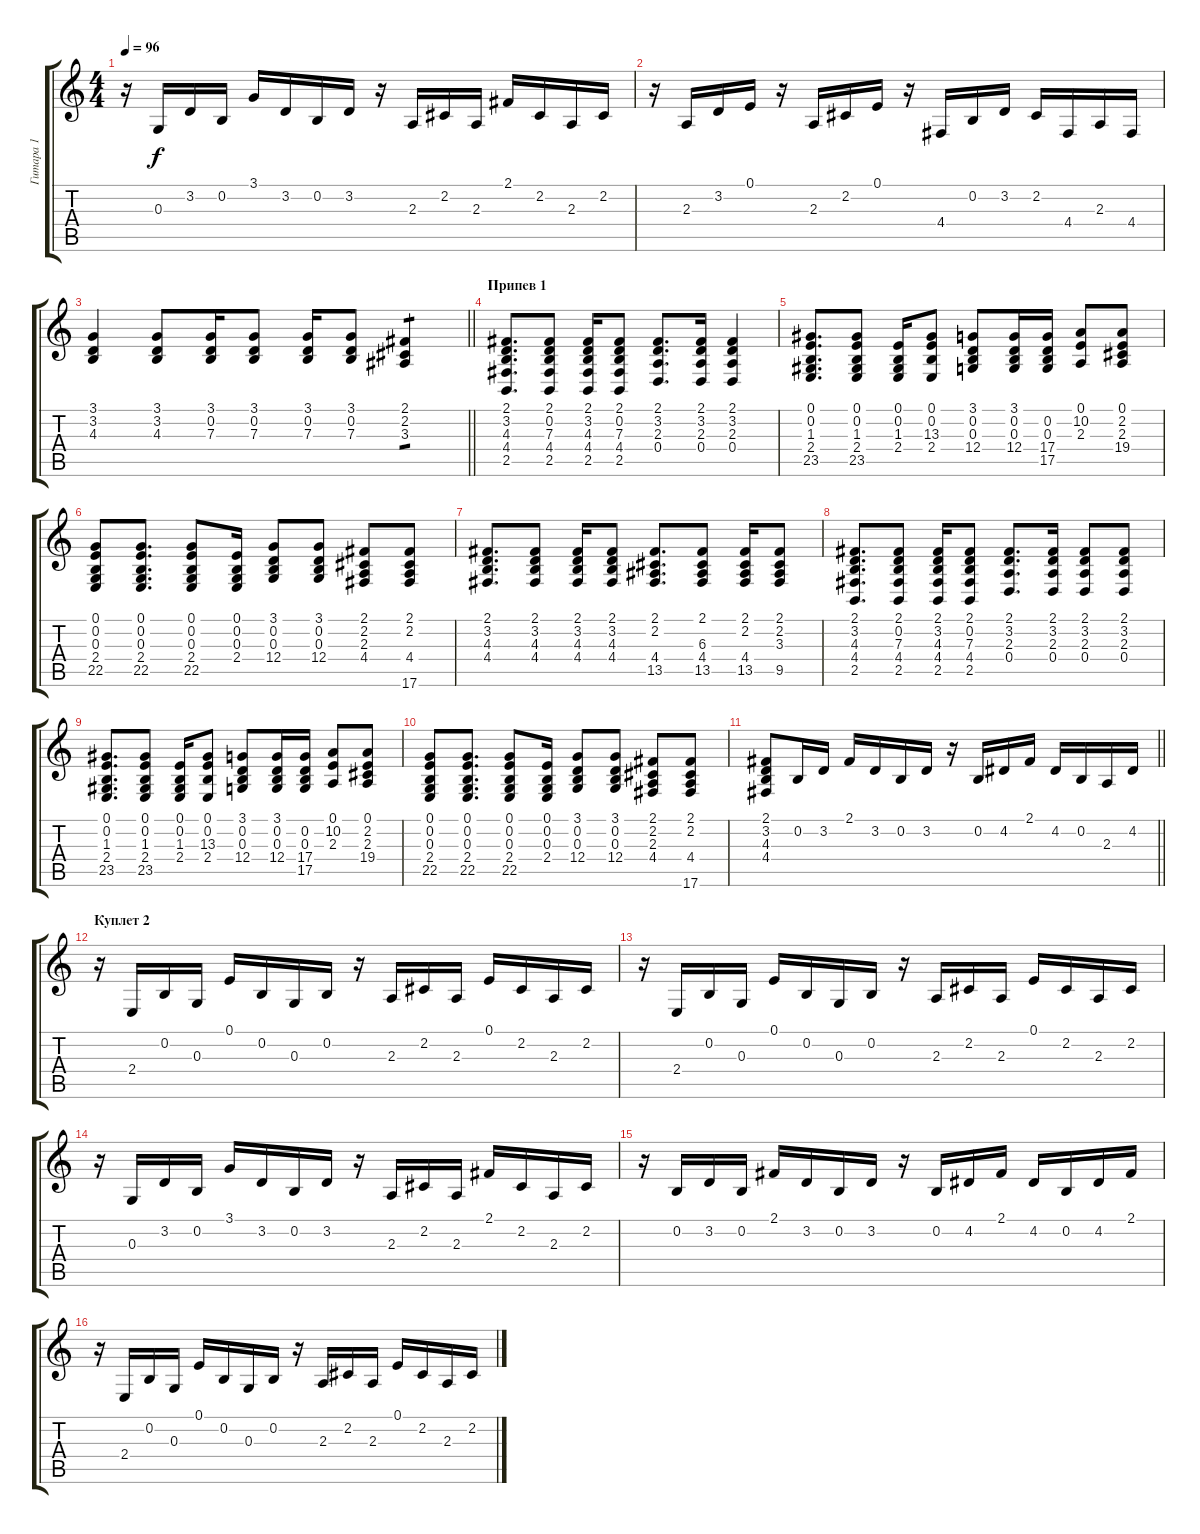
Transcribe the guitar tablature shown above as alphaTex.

\track ("Гитара 1" "Гитара 1") {instrument koto}
\staff {score tabs}
\tuning (E4 B3 G3 D3 A2 E2) {hide}
\ts (4 4)
\tempo 96
\clef g2
\ks c
r.16{dy f} 0.3.16 3.2.16 0.2.16 3.1.16 3.2.16 0.2.16 3.2.16 r.16 2.3.16 2.2.16 2.3.16 2.1.16 2.2.16 2.3.16 2.2.16 |
r.16 2.3.16 3.2.16 0.1.16 r.16 2.3.16 2.2.16 0.1.16 r.16 4.4.16 0.2.16 3.2.16 2.2.16 4.4.16 2.3.16 4.4.16 |
\barLineRight lightlight
(3.1 3.2 4.3).4 (3.1 3.2 4.3).8 (3.1 0.2 7.3).16 (3.1 0.2 7.3).8 (3.1 0.2 7.3).16 (3.1 0.2 7.3).8 (2.1 2.2 3.3).4{tp 1} |
\section ("" "Припев 1")
(2.1 3.2 4.3 4.4 2.5).8{d} (2.1 0.2 7.3 4.4 2.5).8 (2.1 3.2 4.3 4.4 2.5).16 (2.1 0.2 7.3 4.4 2.5).8 (2.1 3.2 2.3 0.4).8{d} (2.1 3.2 2.3 0.4).16 (2.1 3.2 2.3 0.4).4 |
(0.1 0.2 1.3 2.4 23.5).8{d} (0.1 0.2 1.3 2.4 23.5).8 (0.1 0.2 1.3 2.4).16 (0.1 0.2 13.3 2.4).8 (3.1 0.2 0.3 12.4).8 (3.1 0.2 0.3 12.4).16 (0.2 0.3 17.4 17.5).16 (0.1 10.2 2.3).8 (0.1 2.2 2.3 19.4).8 |
(0.1 0.2 0.3 2.4 22.5).8 (0.1 0.2 0.3 2.4 22.5).8{d} (0.1 0.2 0.3 2.4 22.5).8 (0.1 0.2 0.3 2.4).16 (3.1 0.2 0.3 12.4).8 (3.1 0.2 0.3 12.4).8 (2.1 2.2 2.3 4.4).8 (2.1 2.2 4.4 17.6).8 |
(2.1 3.2 4.3 4.4).8{d} (2.1 3.2 4.3 4.4).8 (2.1 3.2 4.3 4.4).16 (2.1 3.2 4.3 4.4).8 (2.1 2.2 4.4 13.5).8{d} (2.1 6.3 4.4 13.5).8 (2.1 2.2 4.4 13.5).16 (2.1 2.2 3.3 9.5).8 |
(2.1 3.2 4.3 4.4 2.5).8{d} (2.1 0.2 7.3 4.4 2.5).8 (2.1 3.2 4.3 4.4 2.5).16 (2.1 0.2 7.3 4.4 2.5).8 (2.1 3.2 2.3 0.4).8{d} (2.1 3.2 2.3 0.4).16 (2.1 3.2 2.3 0.4).8 (2.1 3.2 2.3 0.4).8 |
(0.1 0.2 1.3 2.4 23.5).8{d} (0.1 0.2 1.3 2.4 23.5).8 (0.1 0.2 1.3 2.4).16 (0.1 0.2 13.3 2.4).8 (3.1 0.2 0.3 12.4).8 (3.1 0.2 0.3 12.4).16 (0.2 0.3 17.4 17.5).16 (0.1 10.2 2.3).8 (0.1 2.2 2.3 19.4).8 |
(0.1 0.2 0.3 2.4 22.5).8 (0.1 0.2 0.3 2.4 22.5).8{d} (0.1 0.2 0.3 2.4 22.5).8 (0.1 0.2 0.3 2.4).16 (3.1 0.2 0.3 12.4).8 (3.1 0.2 0.3 12.4).8 (2.1 2.2 2.3 4.4).8 (2.1 2.2 4.4 17.6).8 |
\barLineRight lightlight
(2.1 3.2 4.3 4.4).8 0.2.16 3.2.16 2.1.16 3.2.16 0.2.16 3.2.16 r.16 0.2.16 4.2.16 2.1.16 4.2.16 0.2.16 2.3.16 4.2.16 |
\section ("" "Куплет 2")
r.16 2.4.16 0.2.16 0.3.16 0.1.16 0.2.16 0.3.16 0.2.16 r.16 2.3.16 2.2.16 2.3.16 0.1.16 2.2.16 2.3.16 2.2.16 |
r.16 2.4.16 0.2.16 0.3.16 0.1.16 0.2.16 0.3.16 0.2.16 r.16 2.3.16 2.2.16 2.3.16 0.1.16 2.2.16 2.3.16 2.2.16 |
r.16 0.3.16 3.2.16 0.2.16 3.1.16 3.2.16 0.2.16 3.2.16 r.16 2.3.16 2.2.16 2.3.16 2.1.16 2.2.16 2.3.16 2.2.16 |
r.16 0.2.16 3.2.16 0.2.16 2.1.16 3.2.16 0.2.16 3.2.16 r.16 0.2.16 4.2.16 2.1.16 4.2.16 0.2.16 4.2.16 2.1.16 |
r.16 2.4.16 0.2.16 0.3.16 0.1.16 0.2.16 0.3.16 0.2.16 r.16 2.3.16 2.2.16 2.3.16 0.1.16 2.2.16 2.3.16 2.2.16
